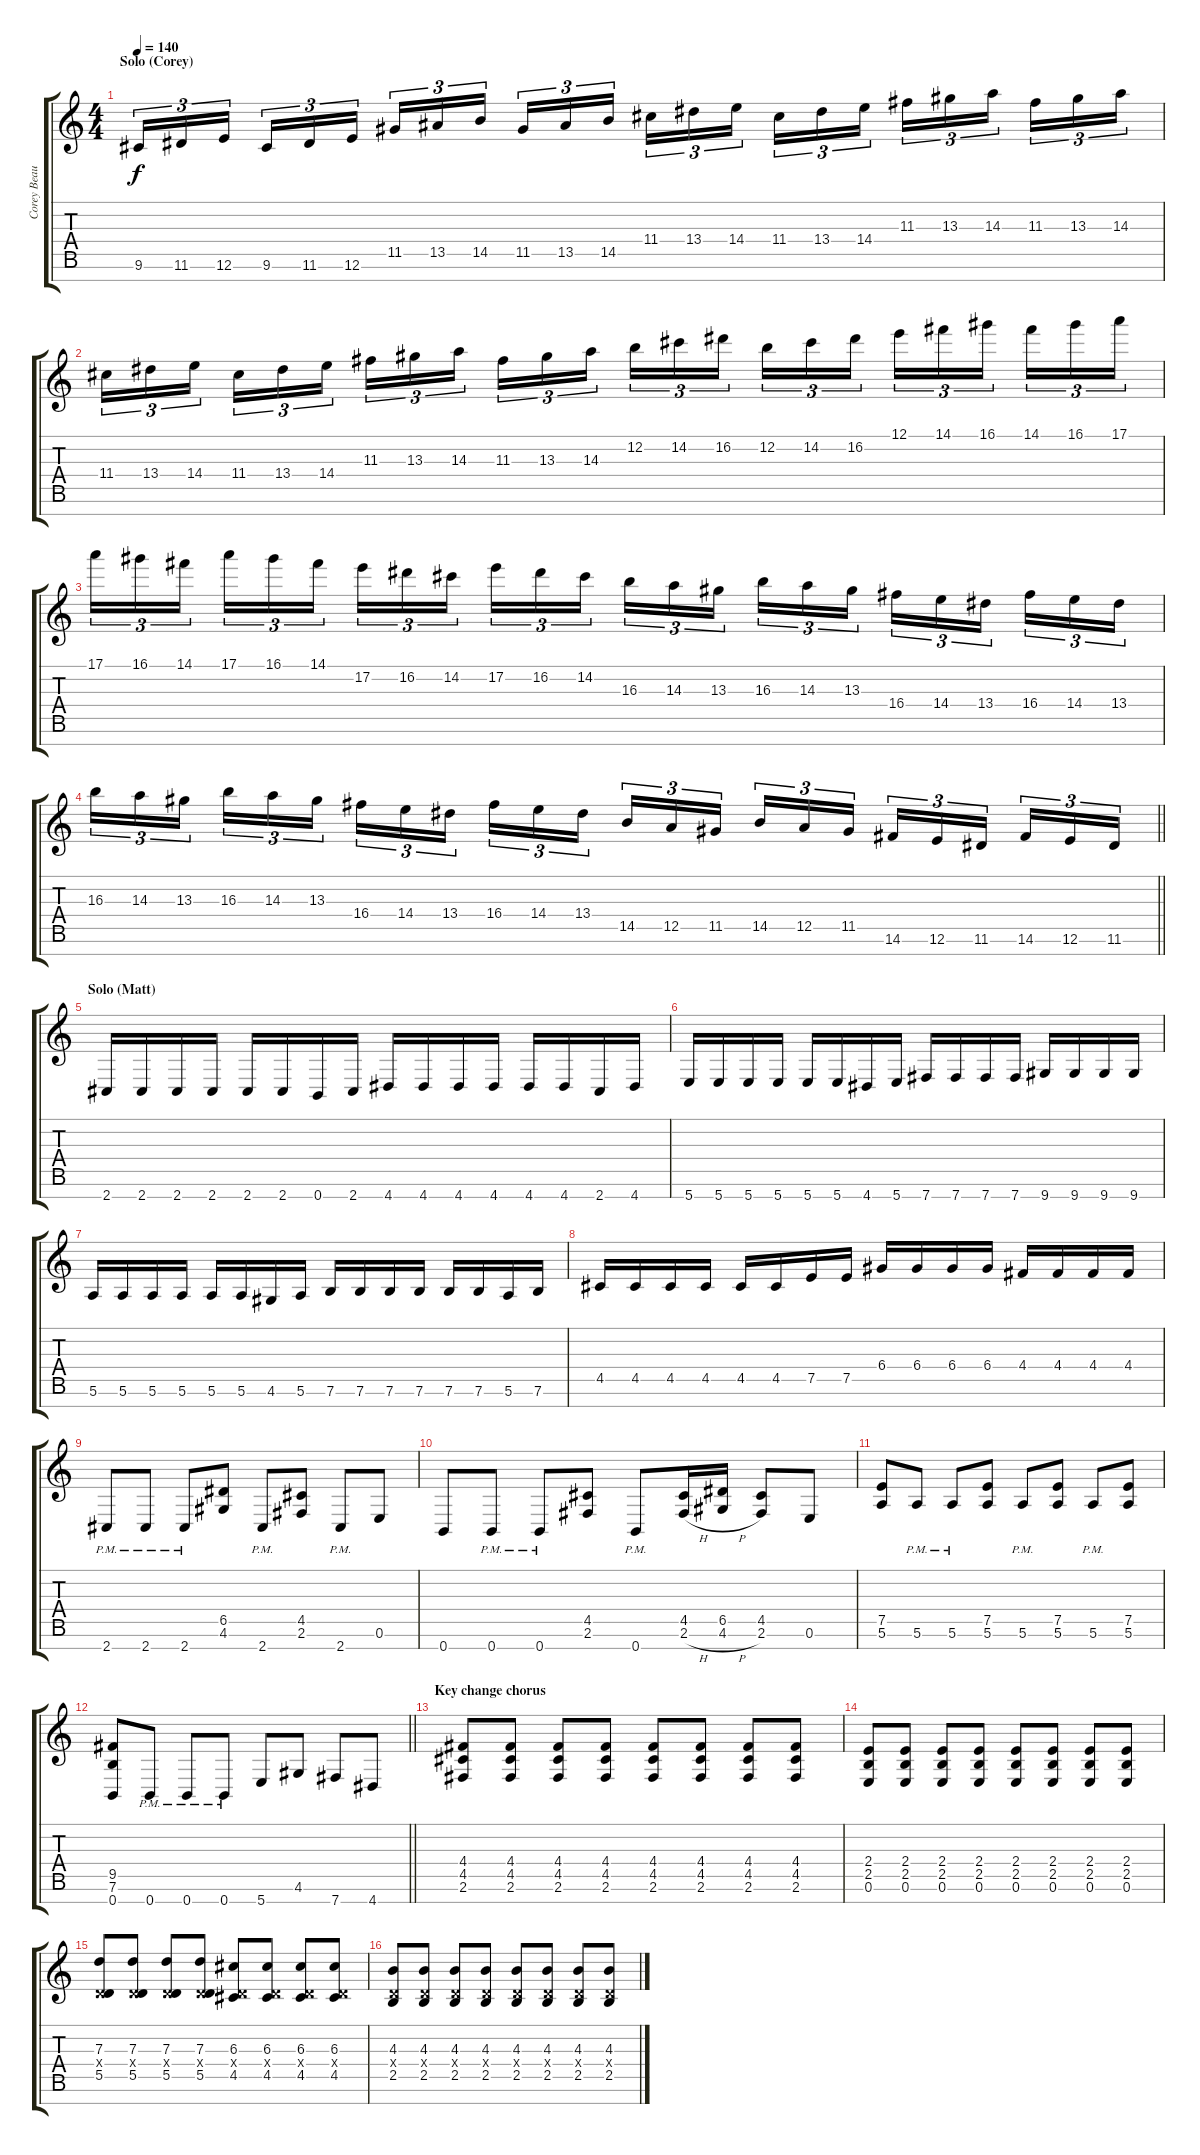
\track ("Corey Beaulieu" "Corey Beau") {instrument distortionguitar}
\staff {score tabs}
\tuning (E4 B3 G3 D3 A2 E2 B1) {hide}
\ts (4 4)
\section ("" "Solo (Corey)")
\tempo 140
\clef g2
\ks c
9.6.16{tu (3 2) dy f volume 15} 11.6.16{tu (3 2)} 12.6.16{tu (3 2) beam splitsecondary} 9.6.16{tu (3 2)} 11.6.16{tu (3 2)} 12.6.16{tu (3 2)} 11.5.16{tu (3 2)} 13.5.16{tu (3 2)} 14.5.16{tu (3 2) beam splitsecondary} 11.5.16{tu (3 2)} 13.5.16{tu (3 2)} 14.5.16{tu (3 2)} 11.4.16{tu (3 2)} 13.4.16{tu (3 2)} 14.4.16{tu (3 2) beam splitsecondary} 11.4.16{tu (3 2)} 13.4.16{tu (3 2)} 14.4.16{tu (3 2)} 11.3.16{tu (3 2)} 13.3.16{tu (3 2)} 14.3.16{tu (3 2) beam splitsecondary} 11.3.16{tu (3 2)} 13.3.16{tu (3 2)} 14.3.16{tu (3 2)} |
11.4.16{tu (3 2)} 13.4.16{tu (3 2)} 14.4.16{tu (3 2) beam splitsecondary} 11.4.16{tu (3 2)} 13.4.16{tu (3 2)} 14.4.16{tu (3 2)} 11.3.16{tu (3 2)} 13.3.16{tu (3 2)} 14.3.16{tu (3 2) beam splitsecondary} 11.3.16{tu (3 2)} 13.3.16{tu (3 2)} 14.3.16{tu (3 2)} 12.2.16{tu (3 2)} 14.2.16{tu (3 2)} 16.2.16{tu (3 2) beam splitsecondary} 12.2.16{tu (3 2)} 14.2.16{tu (3 2)} 16.2.16{tu (3 2)} 12.1.16{tu (3 2)} 14.1.16{tu (3 2)} 16.1.16{tu (3 2) beam splitsecondary} 14.1.16{tu (3 2)} 16.1.16{tu (3 2)} 17.1.16{tu (3 2)} |
17.1.16{tu (3 2)} 16.1.16{tu (3 2)} 14.1.16{tu (3 2) beam splitsecondary} 17.1.16{tu (3 2)} 16.1.16{tu (3 2)} 14.1.16{tu (3 2)} 17.2.16{tu (3 2)} 16.2.16{tu (3 2)} 14.2.16{tu (3 2) beam splitsecondary} 17.2.16{tu (3 2)} 16.2.16{tu (3 2)} 14.2.16{tu (3 2)} 16.3.16{tu (3 2)} 14.3.16{tu (3 2)} 13.3.16{tu (3 2) beam splitsecondary} 16.3.16{tu (3 2)} 14.3.16{tu (3 2)} 13.3.16{tu (3 2)} 16.4.16{tu (3 2)} 14.4.16{tu (3 2)} 13.4.16{tu (3 2) beam splitsecondary} 16.4.16{tu (3 2)} 14.4.16{tu (3 2)} 13.4.16{tu (3 2)} |
\barLineRight lightlight
16.3.16{tu (3 2)} 14.3.16{tu (3 2)} 13.3.16{tu (3 2) beam splitsecondary} 16.3.16{tu (3 2)} 14.3.16{tu (3 2)} 13.3.16{tu (3 2)} 16.4.16{tu (3 2)} 14.4.16{tu (3 2)} 13.4.16{tu (3 2) beam splitsecondary} 16.4.16{tu (3 2)} 14.4.16{tu (3 2)} 13.4.16{tu (3 2)} 14.5.16{tu (3 2)} 12.5.16{tu (3 2)} 11.5.16{tu (3 2) beam splitsecondary} 14.5.16{tu (3 2)} 12.5.16{tu (3 2)} 11.5.16{tu (3 2)} 14.6.16{tu (3 2)} 12.6.16{tu (3 2)} 11.6.16{tu (3 2) beam splitsecondary} 14.6.16{tu (3 2)} 12.6.16{tu (3 2)} 11.6.16{tu (3 2)} |
\section ("" "Solo (Matt)")
2.7.16{volume 13} 2.7.16 2.7.16 2.7.16 2.7.16 2.7.16 0.7.16 2.7.16 4.7.16 4.7.16 4.7.16 4.7.16 4.7.16 4.7.16 2.7.16 4.7.16 |
5.7.16 5.7.16 5.7.16 5.7.16 5.7.16 5.7.16 4.7.16 5.7.16 7.7.16 7.7.16 7.7.16 7.7.16 9.7.16 9.7.16 9.7.16 9.7.16 |
5.6.16 5.6.16 5.6.16 5.6.16 5.6.16 5.6.16 4.6.16 5.6.16 7.6.16 7.6.16 7.6.16 7.6.16 7.6.16 7.6.16 5.6.16 7.6.16 |
4.5.16 4.5.16 4.5.16 4.5.16 4.5.16 4.5.16 7.5.16 7.5.16 6.4.16 6.4.16 6.4.16 6.4.16 4.4.16 4.4.16 4.4.16 4.4.16 |
2.7{pm}.8{balance 16} 2.7{pm}.8 2.7{pm}.8 (6.5 4.6).8 2.7{pm}.8 (4.5 2.6).8 2.7{pm}.8 0.6.8 |
0.7.8 0.7{pm}.8 0.7{pm}.8 (4.5 2.6).8 0.7{pm}.8 (4.5 2.6{h}).16 (6.5 4.6{h}).16 (4.5 2.6).8 0.6.8 |
(7.5 5.6).8 5.6{pm}.8 5.6{pm}.8 (7.5 5.6).8 5.6{pm}.8 (7.5 5.6).8 5.6{pm}.8 (7.5 5.6).8 |
\barLineRight lightlight
(9.5 7.6 0.7).8 0.7{pm}.8 0.7{pm}.8 0.7{pm}.8 5.7.8 4.6.8 7.7.8 4.7.8 |
\section ("" "Key change chorus")
(4.4 4.5 2.6).8{balance 8 instrument distortionguitar} (4.4 4.5 2.6).8 (4.4 4.5 2.6).8 (4.4 4.5 2.6).8 (4.4 4.5 2.6).8 (4.4 4.5 2.6).8 (4.4 4.5 2.6).8 (4.4 4.5 2.6).8 |
(2.4 2.5 0.6).8 (2.4 2.5 0.6).8 (2.4 2.5 0.6).8 (2.4 2.5 0.6).8 (2.4 2.5 0.6).8 (2.4 2.5 0.6).8 (2.4 2.5 0.6).8 (2.4 2.5 0.6).8 |
(7.3 0.4{x} 5.5).8{volume 9} (7.3 0.4{x} 5.5).8 (7.3 0.4{x} 5.5).8 (7.3 0.4{x} 5.5).8 (6.3 0.4{x} 4.5).8 (6.3 0.4{x} 4.5).8 (6.3 0.4{x} 4.5).8 (6.3 0.4{x} 4.5).8 |
(4.3 0.4{x} 2.5).8 (4.3 0.4{x} 2.5).8 (4.3 0.4{x} 2.5).8 (4.3 0.4{x} 2.5).8 (4.3 0.4{x} 2.5).8 (4.3 0.4{x} 2.5).8 (4.3 0.4{x} 2.5).8 (4.3 0.4{x} 2.5).8
